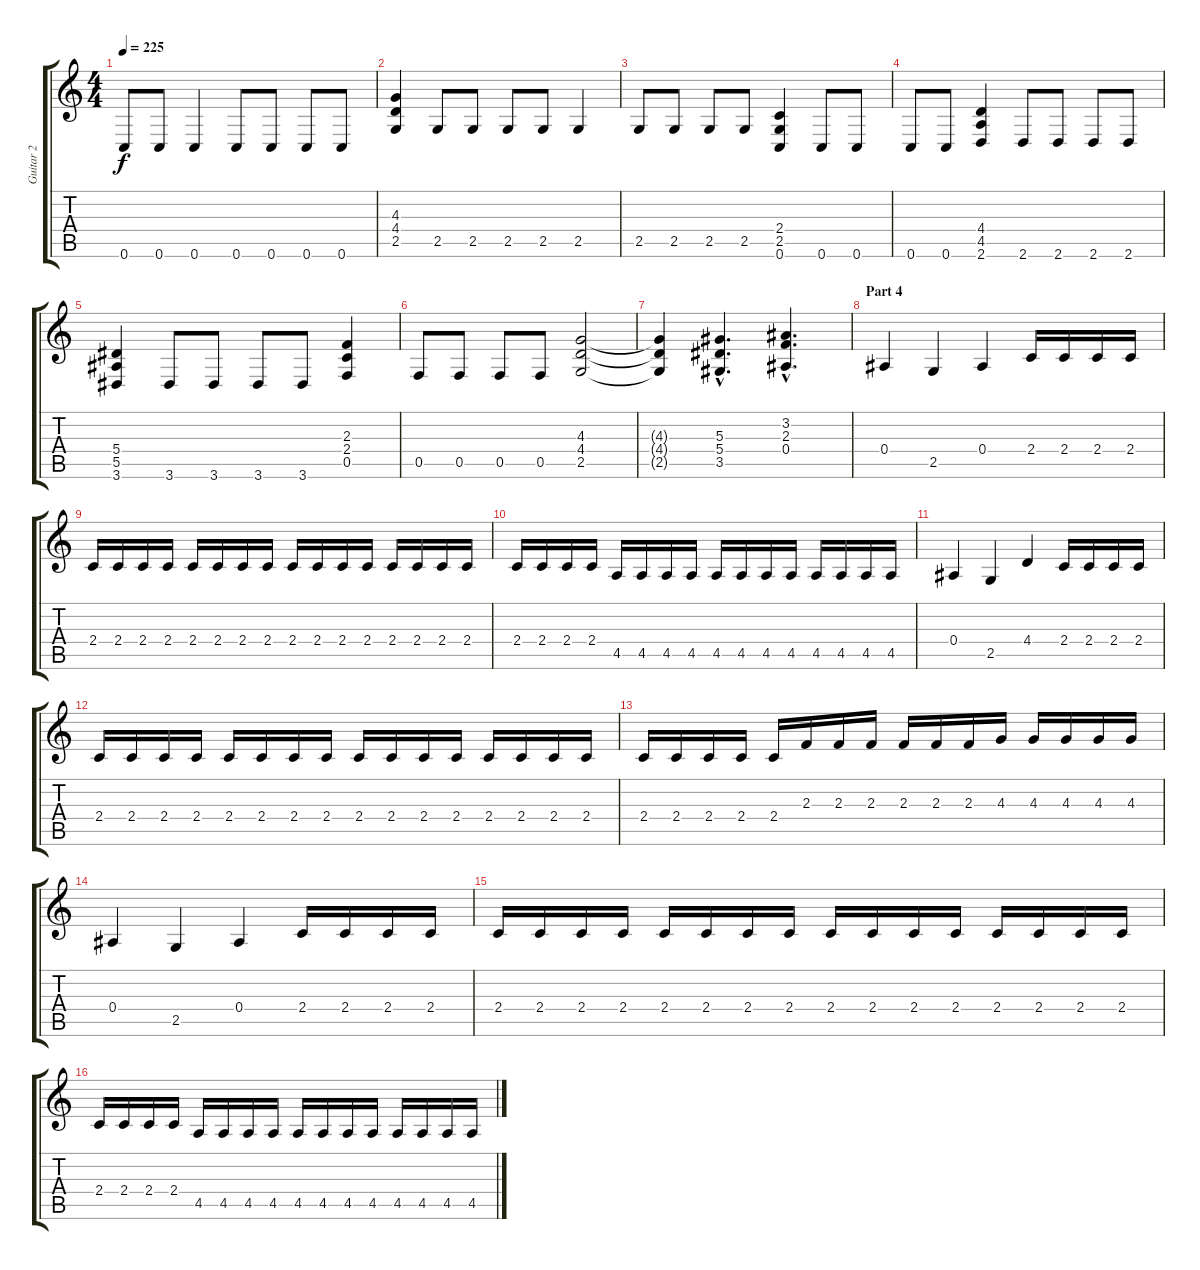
\track ("Guitar 2" "Guitar 2") {instrument distortionguitar}
\staff {score tabs}
\tuning (C4 G3 Eb3 Bb2 F2 C2) {hide}
\ts (4 4)
\tempo 225
\clef g2
\ks c
0.6.8{dy f} 0.6.8 0.6.4 0.6.8 0.6.8 0.6.8 0.6.8 |
(4.3 4.4 2.5).4 2.5.8 2.5.8 2.5.8 2.5.8 2.5.4 |
2.5.8 2.5.8 2.5.8 2.5.8 (2.4 2.5 0.6).4 0.6.8 0.6.8 |
0.6.8 0.6.8 (4.4 4.5 2.6).4 2.6.8 2.6.8 2.6.8 2.6.8 |
(5.4 5.5 3.6).4 3.6.8 3.6.8 3.6.8 3.6.8 (2.3 2.4 0.5).4 |
0.5.8 0.5.8 0.5.8 0.5.8 (4.3 4.4 2.5).2 |
(4.3{t} 4.4{t} 2.5{t}).4 (5.3{hac} 5.4{hac} 3.5{hac}).4{d} (3.2{hac} 2.3{hac} 0.4{hac}).4{d} |
\section ("" "Part 4")
0.4.4 2.5.4 0.4.4 2.4.16 2.4.16 2.4.16 2.4.16 |
2.4.16 2.4.16 2.4.16 2.4.16 2.4.16 2.4.16 2.4.16 2.4.16 2.4.16 2.4.16 2.4.16 2.4.16 2.4.16 2.4.16 2.4.16 2.4.16 |
2.4.16 2.4.16 2.4.16 2.4.16 4.5.16 4.5.16 4.5.16 4.5.16 4.5.16 4.5.16 4.5.16 4.5.16 4.5.16 4.5.16 4.5.16 4.5.16 |
0.4.4 2.5.4 4.4.4 2.4.16 2.4.16 2.4.16 2.4.16 |
2.4.16 2.4.16 2.4.16 2.4.16 2.4.16 2.4.16 2.4.16 2.4.16 2.4.16 2.4.16 2.4.16 2.4.16 2.4.16 2.4.16 2.4.16 2.4.16 |
2.4.16 2.4.16 2.4.16 2.4.16 2.4.16 2.3.16 2.3.16 2.3.16 2.3.16 2.3.16 2.3.16 4.3.16 4.3.16 4.3.16 4.3.16 4.3.16 |
0.4.4 2.5.4 0.4.4 2.4.16 2.4.16 2.4.16 2.4.16 |
2.4.16 2.4.16 2.4.16 2.4.16 2.4.16 2.4.16 2.4.16 2.4.16 2.4.16 2.4.16 2.4.16 2.4.16 2.4.16 2.4.16 2.4.16 2.4.16 |
2.4.16 2.4.16 2.4.16 2.4.16 4.5.16 4.5.16 4.5.16 4.5.16 4.5.16 4.5.16 4.5.16 4.5.16 4.5.16 4.5.16 4.5.16 4.5.16
